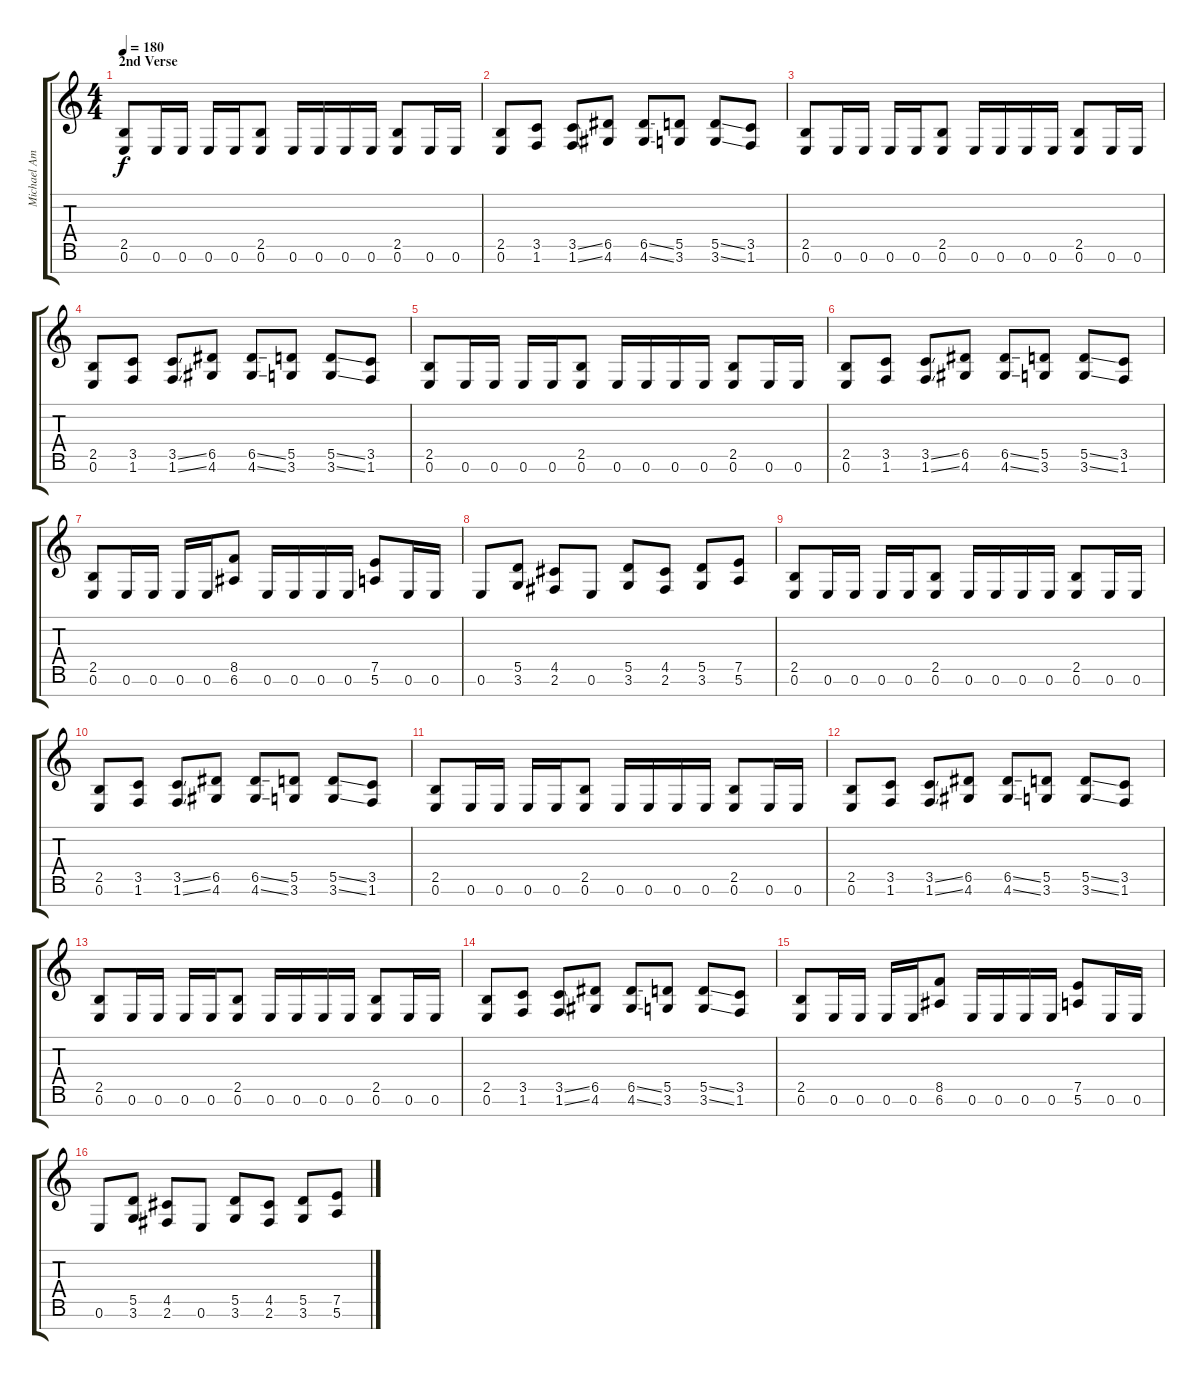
\track ("Michael Amott" "Michael Am") {instrument distortionguitar}
\staff {score tabs}
\tuning (E4 B3 G3 D3 A2 E2 B1) {hide}
\ts (4 4)
\section ("" "2nd Verse")
\tempo 180
\clef g2
\ks c
(2.5 0.6).8{dy f} 0.6.16 0.6.16 0.6.16 0.6.16 (2.5 0.6).8 0.6.16 0.6.16 0.6.16 0.6.16 (2.5 0.6).8 0.6.16 0.6.16 |
(2.5 0.6).8 (3.5 1.6).8 (3.5{ss} 1.6{ss}).8 (6.5 4.6).8 (6.5{ss} 4.6{ss}).8 (5.5 3.6).8 (5.5{ss} 3.6{ss}).8 (3.5 1.6).8 |
(2.5 0.6).8 0.6.16 0.6.16 0.6.16 0.6.16 (2.5 0.6).8 0.6.16 0.6.16 0.6.16 0.6.16 (2.5 0.6).8 0.6.16 0.6.16 |
(2.5 0.6).8 (3.5 1.6).8 (3.5{ss} 1.6{ss}).8 (6.5 4.6).8 (6.5{ss} 4.6{ss}).8 (5.5 3.6).8 (5.5{ss} 3.6{ss}).8 (3.5 1.6).8 |
(2.5 0.6).8 0.6.16 0.6.16 0.6.16 0.6.16 (2.5 0.6).8 0.6.16 0.6.16 0.6.16 0.6.16 (2.5 0.6).8 0.6.16 0.6.16 |
(2.5 0.6).8 (3.5 1.6).8 (3.5{ss} 1.6{ss}).8 (6.5 4.6).8 (6.5{ss} 4.6{ss}).8 (5.5 3.6).8 (5.5{ss} 3.6{ss}).8 (3.5 1.6).8 |
(2.5 0.6).8 0.6.16 0.6.16 0.6.16 0.6.16 (8.5 6.6).8 0.6.16 0.6.16 0.6.16 0.6.16 (7.5 5.6).8 0.6.16 0.6.16 |
0.6.8 (5.5 3.6).8 (4.5 2.6).8 0.6.8 (5.5 3.6).8 (4.5 2.6).8 (5.5 3.6).8 (7.5 5.6).8 |
(2.5 0.6).8 0.6.16 0.6.16 0.6.16 0.6.16 (2.5 0.6).8 0.6.16 0.6.16 0.6.16 0.6.16 (2.5 0.6).8 0.6.16 0.6.16 |
(2.5 0.6).8 (3.5 1.6).8 (3.5{ss} 1.6{ss}).8 (6.5 4.6).8 (6.5{ss} 4.6{ss}).8 (5.5 3.6).8 (5.5{ss} 3.6{ss}).8 (3.5 1.6).8 |
(2.5 0.6).8 0.6.16 0.6.16 0.6.16 0.6.16 (2.5 0.6).8 0.6.16 0.6.16 0.6.16 0.6.16 (2.5 0.6).8 0.6.16 0.6.16 |
(2.5 0.6).8 (3.5 1.6).8 (3.5{ss} 1.6{ss}).8 (6.5 4.6).8 (6.5{ss} 4.6{ss}).8 (5.5 3.6).8 (5.5{ss} 3.6{ss}).8 (3.5 1.6).8 |
(2.5 0.6).8 0.6.16 0.6.16 0.6.16 0.6.16 (2.5 0.6).8 0.6.16 0.6.16 0.6.16 0.6.16 (2.5 0.6).8 0.6.16 0.6.16 |
(2.5 0.6).8 (3.5 1.6).8 (3.5{ss} 1.6{ss}).8 (6.5 4.6).8 (6.5{ss} 4.6{ss}).8 (5.5 3.6).8 (5.5{ss} 3.6{ss}).8 (3.5 1.6).8 |
(2.5 0.6).8 0.6.16 0.6.16 0.6.16 0.6.16 (8.5 6.6).8 0.6.16 0.6.16 0.6.16 0.6.16 (7.5 5.6).8 0.6.16 0.6.16 |
0.6.8 (5.5 3.6).8 (4.5 2.6).8 0.6.8 (5.5 3.6).8 (4.5 2.6).8 (5.5 3.6).8 (7.5 5.6).8
